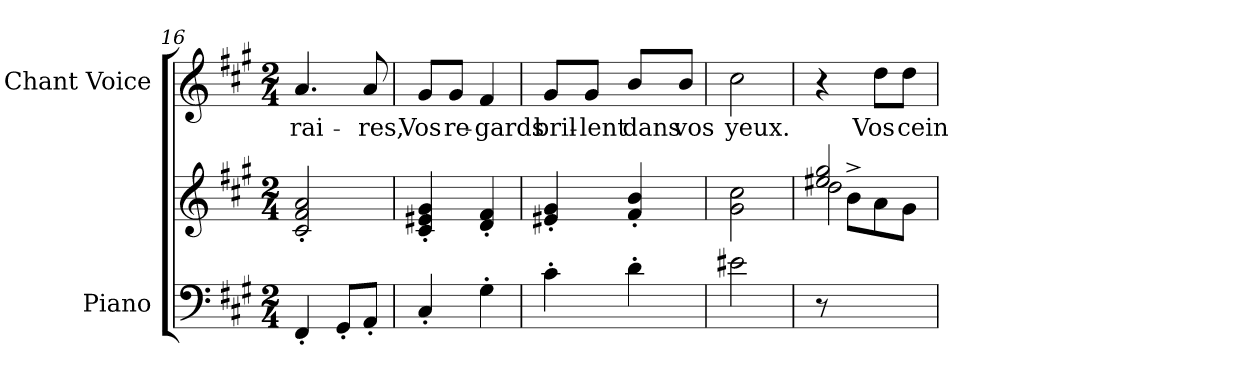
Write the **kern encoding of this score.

**kern	**kern	**kern	**text
*part2	*part2	*part1	*part1
*staff3	*staff2	*staff1	*staff1
*I"Piano	*	*I"Chant Voice	*
*I'Pno	*	*	*
*clefF4	*clefG2	*clefG2	*
*k[f#c#g#]	*k[f#c#g#]	*k[f#c#g#]	*
*M2/4	*M2/4	*M2/4	*
=16	=16	=16	=16
4FF#'/	2c#/'> 2f#/'> 2a/'>	4.a/	-rai-
8GG#'/L	.	.	.
8AA'/J	.	8a/	-res,
=17	=17	=17	=17
4C#'/	4c#/'> 4e#X/'> 4g#/'>	8g#/L	Vos
.	.	8g#/J	re-
4G#'\	4d/'> 4f#/'>	4f#/	-gards
=18	=18	=18	=18
4c#'\	4e#X/'> 4g#/'>	8g#/L	bril-
.	.	8g#/J	-lent
4d'\	4f#/'> 4b/'>	8b/L	dans
.	.	8b/J	vos
=19	=19	=19	=19
2e#X\	2g#\ 2cc#\	2cc#\	yeux.
=20	=20	=20	=20
*	*^	*	*
*	*	*^	*	*
8r	2ee#X/ 2gg#/	2dd\	8ryy	4r	.
4.ryy	.	.	8b^\L	.	.
.	.	.	8a\	8dd\L	Vos
.	.	.	8g#\J	8dd\J	cein-
*	*v	*v	*v	*	*
=	=	=	=
*-	*-	*-	*-
